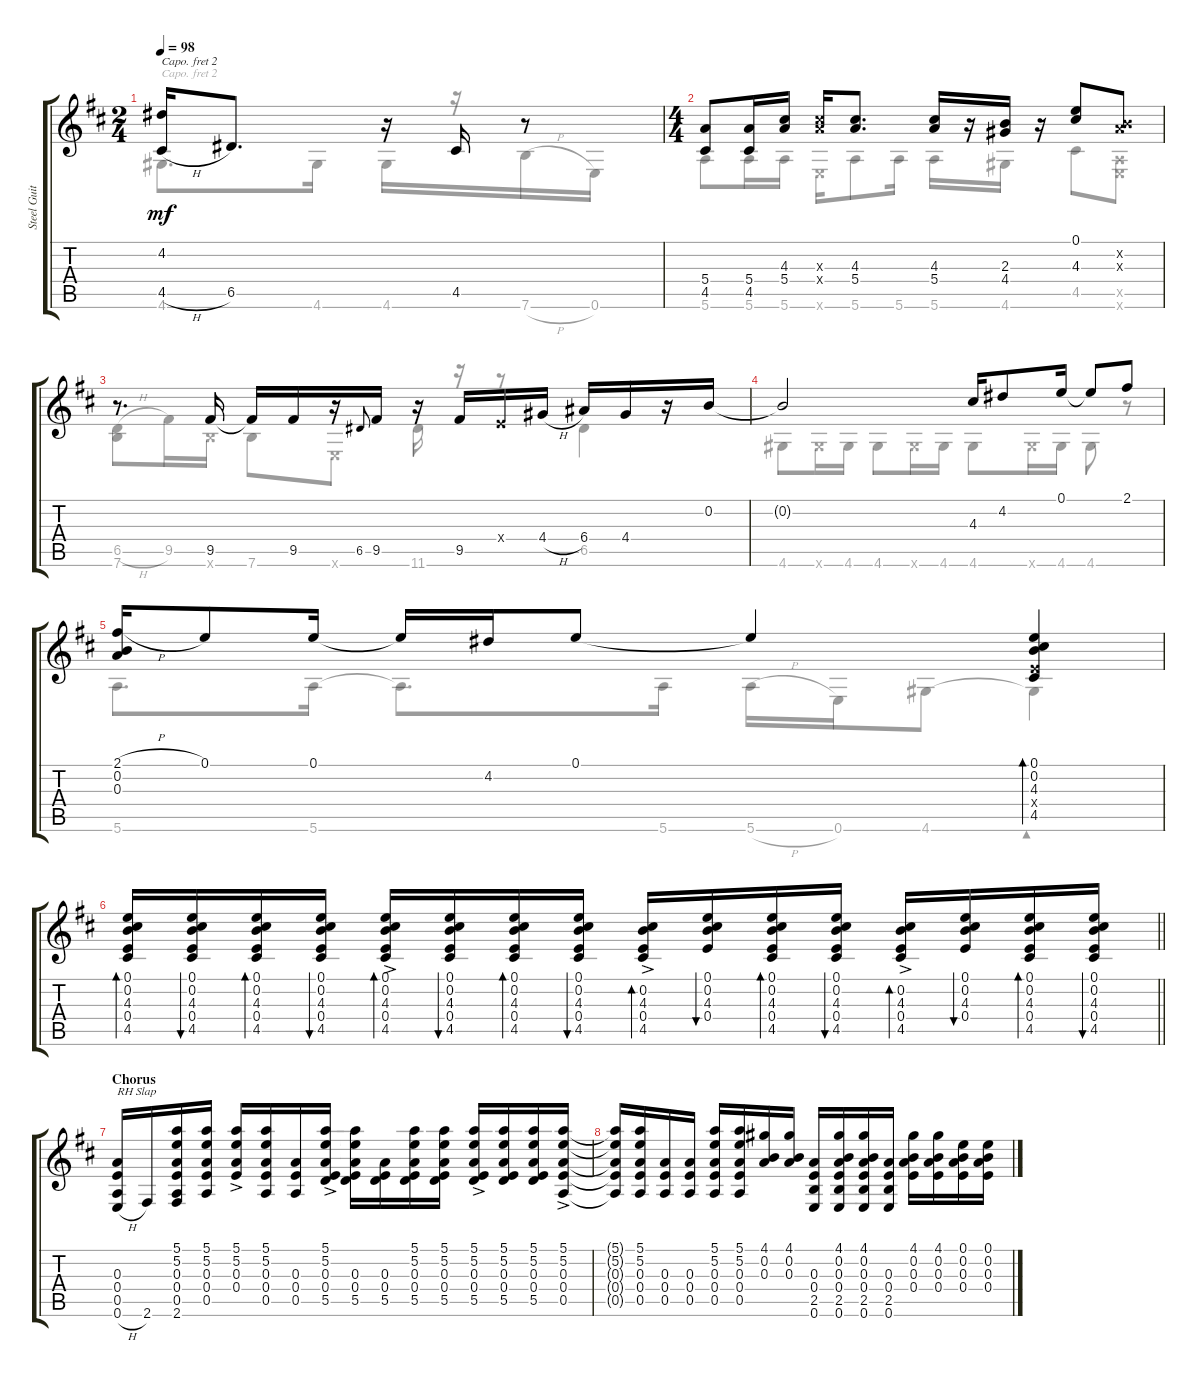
\track ("Steel Guitar" "Steel Guit") {instrument acousticguitarsteel}
\staff {score tabs}
\capo 2
\tuning (D4 A3 G3 D3 G2 D2) {hide}
\voice
\ts (2 4)
\tempo 98
\clef g2
\ks d
(4.2 4.5{h}).16{dy mf} 6.5.8{d} r.16 4.5.16 r.8 |
\ts (4 4)
(5.4 4.5).8 (5.4 4.5).16 (4.3 5.4).16 (4.3{x} 5.4{x}).16 (4.3 5.4).8{d} (4.3 5.4).16 r.16 (2.3 4.4).16 r.16 (0.1 4.3).8 (0.2{x} 0.3{x}).8 |
r.8{d} 9.5.16 9.5{t}.16 9.5.16 r.16 6.5.8{gr onbeat} 9.5.16 r.16 9.5.16 0.4{x}.16 4.4{h}.16 6.4.16 4.4.16 r.16 0.2.16 |
0.2{t}.2 4.3.16 4.2.8 0.1.16 0.1{t}.8 2.1.8 |
(2.1{h} 0.2 0.3).16 0.1.8 0.1.16 0.1{t}.16 4.2.16 0.1.8 0.1{t}.4 (0.1 0.2 4.3 0.4{x} 4.5).4{bd 30} |
\barLineRight lightlight
(0.1 0.2 4.3 0.4 4.5).16{bd 30} (0.1 0.2 4.3 0.4 4.5).16{bu 30} (0.1 0.2 4.3 0.4 4.5).16{bd 30} (0.1 0.2 4.3 0.4 4.5).16{bu 30} (0.1{ac} 0.2{ac} 4.3{ac} 0.4{ac} 4.5{ac}).16{bd 30} (0.1 0.2 4.3 0.4 4.5).16{bu 30} (0.1 0.2 4.3 0.4 4.5).16{bd 30} (0.1 0.2 4.3 0.4 4.5).16{bu 30} (0.2{ac} 4.3{ac} 0.4{ac} 4.5{ac}).16{bd 30} (0.1 0.2 4.3 0.4).16{bu 30} (0.1 0.2 4.3 0.4 4.5).16{bd 30} (0.1 0.2 4.3 0.4 4.5).16{bu 30} (0.2 4.3{ac} 0.4 4.5).16{bd 30} (0.1 0.2 4.3 0.4).16{bu 30} (0.1 0.2 4.3 0.4 4.5).16{bd 30} (0.1 0.2 4.3 0.4 4.5).16{bu 30} |
\section ("" "Chorus")
(0.3 0.4 0.5 0.6{h}).16{txt "RH Slap"} 2.6.16 (5.1 5.2 0.3 0.4 0.5 2.6).16 (5.1 5.2 0.3 0.4 0.5).16 (5.1{ac} 5.2{ac} 0.3{ac} 0.4{ac}).16 (5.1 5.2 0.3 0.4 0.5).16 (0.3 0.4 0.5).16 (5.1{ac} 5.2{ac} 0.3{ac} 0.4{ac} 5.5{ac}).16 (5.1{t} 5.2{t} 0.3 0.4 5.5).16 (0.3 0.4 5.5).16 (5.1 5.2 0.3 0.4 5.5).16 (5.1 5.2 0.3 0.4 5.5).16 (5.1{ac} 5.2{ac} 0.3{ac} 0.4{ac} 5.5{ac}).16 (5.1 5.2 0.3 0.4 5.5).16 (5.1 5.2 0.3 0.4 5.5).16 (5.1{ac} 5.2{ac} 0.3{ac} 0.4{ac} 0.5{ac}).16 |
(5.1{t} 5.2{t} 0.3{t} 0.4{t} 0.5{t}).16 (5.1 5.2 0.3 0.4 0.5).16 (0.3 0.4 0.5).16 (0.3 0.4 0.5).16 (5.1 5.2 0.3 0.4 0.5).16 (5.1 5.2 0.3 0.4 0.5).16 (4.1 0.2 0.3).16 (4.1 0.2 0.3).16 (0.3 0.4 2.5 0.6).16 (4.1 0.2 0.3 0.4 2.5 0.6).16 (4.1 0.2 0.3 0.4 2.5 0.6).16 (0.3 0.4 2.5 0.6).16 (4.1 0.2 0.3 0.4).16 (4.1 0.2 0.3 0.4).16 (0.1 0.2 0.3 0.4).16 (0.1 0.2 0.3 0.4).16
\voice
\clef g2
\ottava regular
\simile none
\ks d
4.6.8{d dy mf} 4.6.16 4.6.16 r.16 7.6{h}.16 0.6.16 |
5.6.8 5.6.16 5.6.16 0.6{x}.16 5.6.8 5.6.16 5.6.16 r.16 4.6.16 r.16 4.5.8 (0.5{x} 0.6{x}).8 |
(6.5{h} 7.6).8 9.5.16 7.6{x}.16 7.6.8 0.6{x}.8 11.6.16 r.16 r.8 6.5.4 |
4.6.8 4.6{x}.16 4.6.16 4.6.8 4.6{x}.16 4.6.16 4.6.8 4.6{x}.16 4.6.16 4.6.8 r.8 |
5.6.8{d} 5.6.16 5.6{t}.8{d} 5.6.16 5.6{h}.16 0.6.16 4.6.8 4.6{t}.4{bd 30} |
\barLineRight lightlight
|
|
